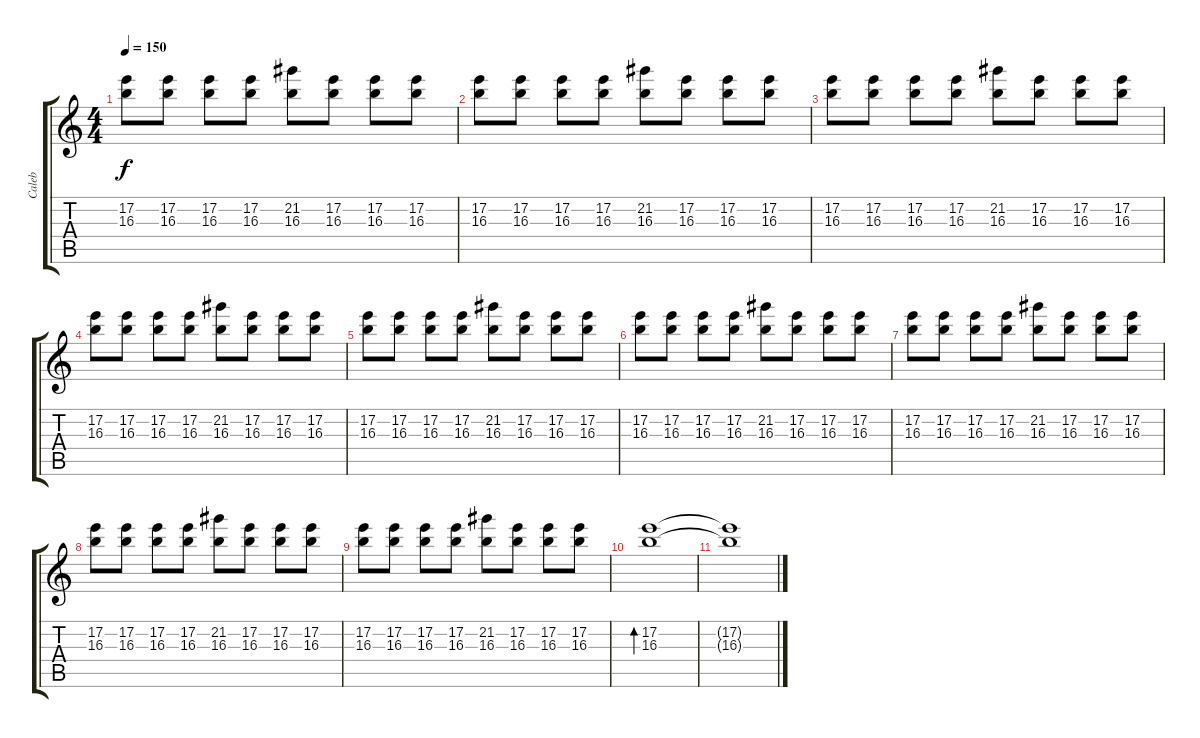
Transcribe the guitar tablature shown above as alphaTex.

\track ("Caleb" "Caleb") {instrument electricguitarclean}
\staff {score tabs}
\tuning (E4 B3 G3 D3 A2 E2) {hide}
\ts (4 4)
\tempo 150
\clef g2
\ks c
(17.2 16.3).8{dy f} (17.2 16.3).8 (17.2 16.3).8 (17.2 16.3).8 (21.2 16.3).8 (17.2 16.3).8 (17.2 16.3).8 (17.2 16.3).8 |
(17.2 16.3).8 (17.2 16.3).8 (17.2 16.3).8 (17.2 16.3).8 (21.2 16.3).8 (17.2 16.3).8 (17.2 16.3).8 (17.2 16.3).8 |
(17.2 16.3).8 (17.2 16.3).8 (17.2 16.3).8 (17.2 16.3).8 (21.2 16.3).8 (17.2 16.3).8 (17.2 16.3).8 (17.2 16.3).8 |
(17.2 16.3).8 (17.2 16.3).8 (17.2 16.3).8 (17.2 16.3).8 (21.2 16.3).8 (17.2 16.3).8 (17.2 16.3).8 (17.2 16.3).8 |
(17.2 16.3).8 (17.2 16.3).8 (17.2 16.3).8 (17.2 16.3).8 (21.2 16.3).8 (17.2 16.3).8 (17.2 16.3).8 (17.2 16.3).8 |
(17.2 16.3).8 (17.2 16.3).8 (17.2 16.3).8 (17.2 16.3).8 (21.2 16.3).8 (17.2 16.3).8 (17.2 16.3).8 (17.2 16.3).8 |
(17.2 16.3).8 (17.2 16.3).8 (17.2 16.3).8 (17.2 16.3).8 (21.2 16.3).8 (17.2 16.3).8 (17.2 16.3).8 (17.2 16.3).8 |
(17.2 16.3).8 (17.2 16.3).8 (17.2 16.3).8 (17.2 16.3).8 (21.2 16.3).8 (17.2 16.3).8 (17.2 16.3).8 (17.2 16.3).8 |
(17.2 16.3).8 (17.2 16.3).8 (17.2 16.3).8 (17.2 16.3).8 (21.2 16.3).8 (17.2 16.3).8 (17.2 16.3).8 (17.2 16.3).8 |
(17.2 16.3).1{bd 240} |
(17.2{t} 16.3{t}).1
